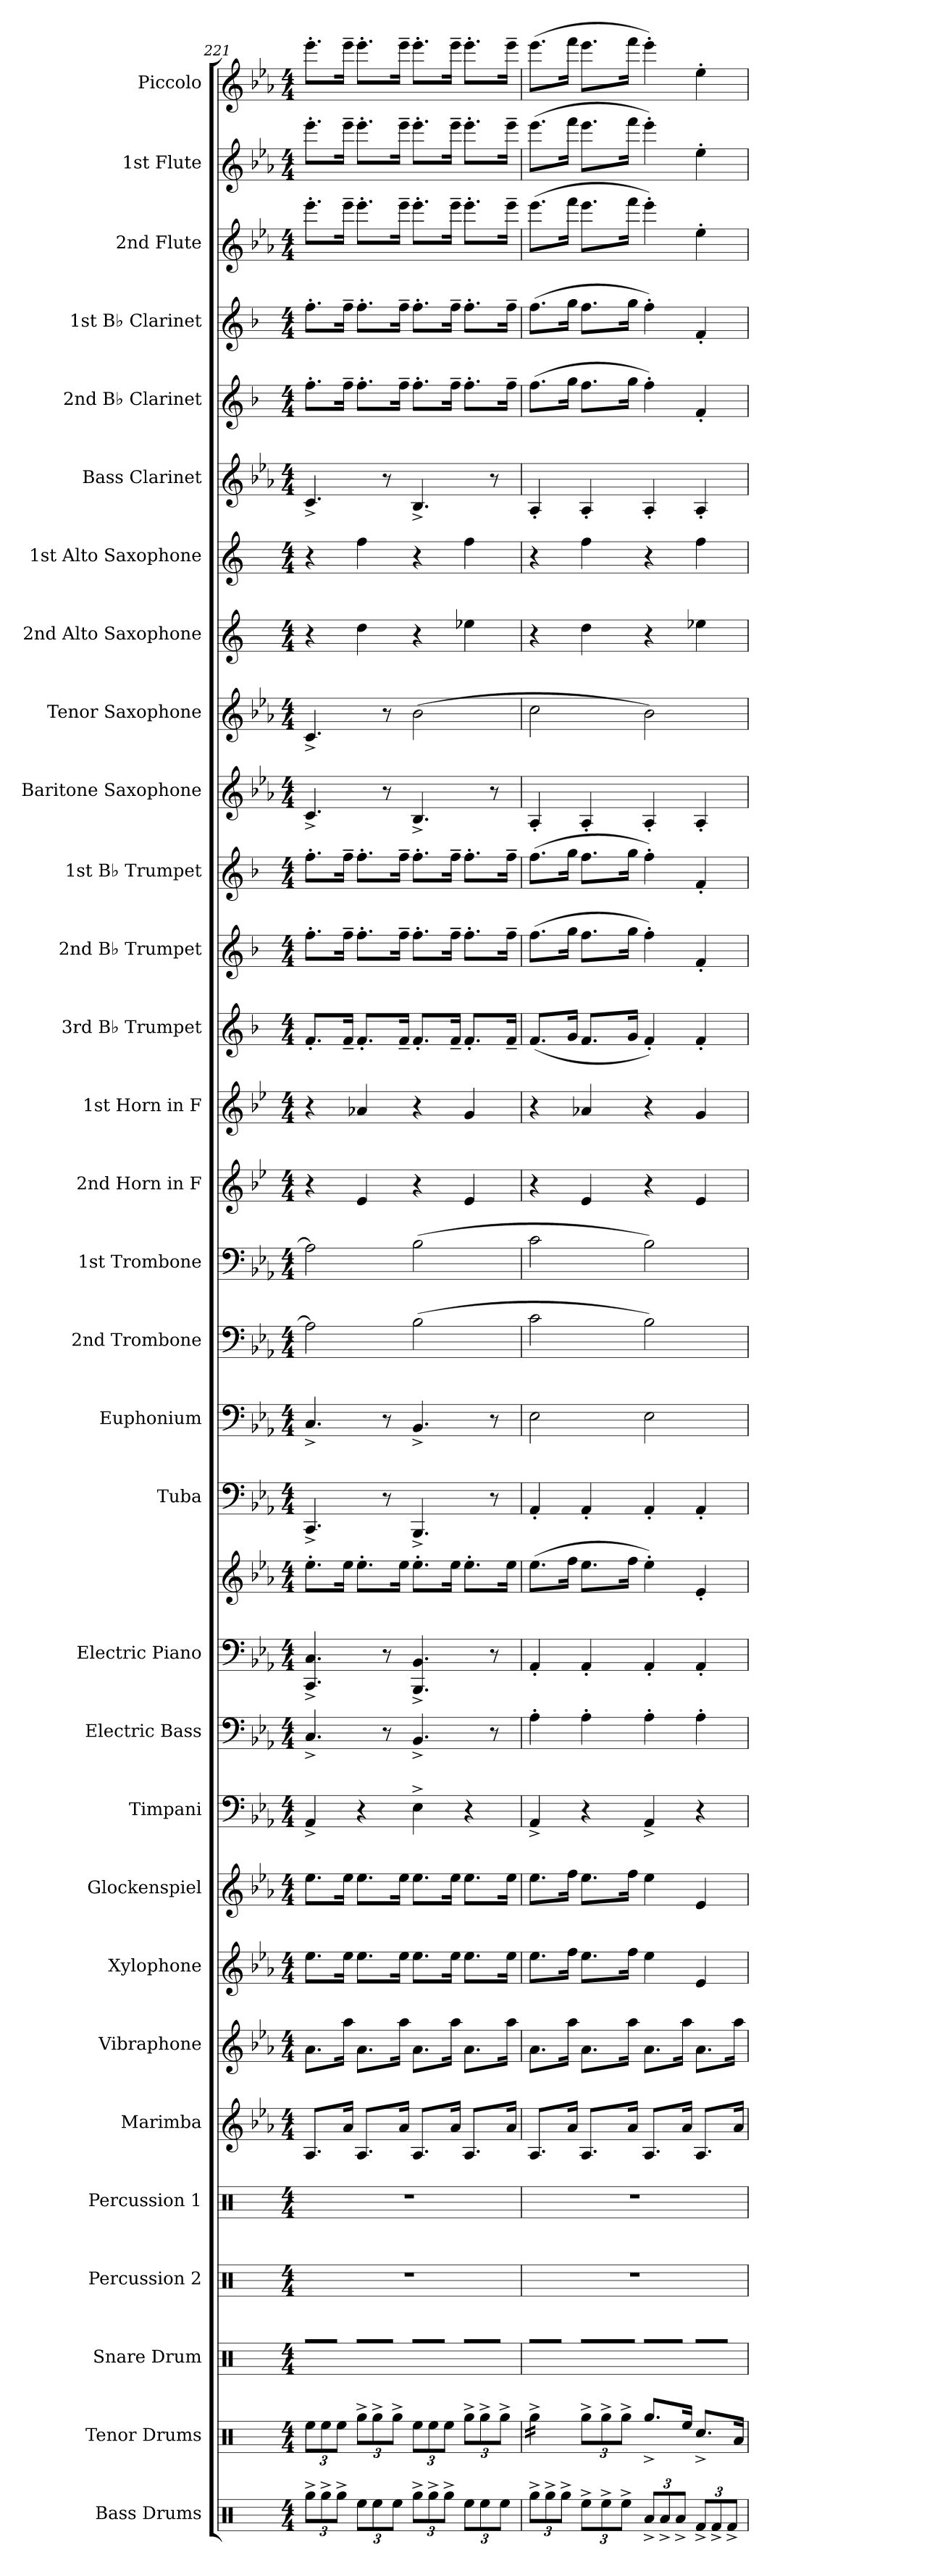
**kern	**kern	**kern	**kern	**kern	**kern	**kern	**kern	**kern	**kern	**kern	**kern	**kern	**kern	**kern	**kern	**kern	**kern	**kern	**kern	**kern	**kern	**kern	**kern	**kern	**kern	**kern	**kern	**kern	**kern	**kern	**kern
*part31	*part30	*part29	*part28	*part27	*part26	*part25	*part24	*part23	*part22	*part21	*part20	*part20	*part19	*part18	*part17	*part16	*part15	*part14	*part13	*part12	*part11	*part10	*part9	*part8	*part7	*part6	*part5	*part4	*part3	*part2	*part1
*staff32	*staff31	*staff30	*staff29	*staff28	*staff27	*staff26	*staff25	*staff24	*staff23	*staff22	*staff21	*staff20	*staff19	*staff18	*staff17	*staff16	*staff15	*staff14	*staff13	*staff12	*staff11	*staff10	*staff9	*staff8	*staff7	*staff6	*staff5	*staff4	*staff3	*staff2	*staff1
*I"Bass Drums	*I"Tenor Drums	*I"Snare Drum	*I"Percussion 2	*I"Percussion 1	*I"Marimba	*I"Vibraphone	*I"Xylophone	*I"Glockenspiel	*I"Timpani	*I"Electric Bass	*I"Electric Piano	*	*I"Tuba	*I"Euphonium	*I"2nd Trombone	*I"1st Trombone	*I"2nd Horn in F	*I"1st Horn in F	*I"3rd B♭ Trumpet	*I"2nd B♭ Trumpet	*I"1st B♭ Trumpet	*I"Baritone Saxophone	*I"Tenor Saxophone	*I"2nd Alto Saxophone	*I"1st Alto Saxophone	*I"Bass Clarinet	*I"2nd B♭ Clarinet	*I"1st B♭ Clarinet	*I"2nd Flute	*I"1st Flute	*I"Piccolo
*I'B.D.	*I'T.D.	*I'S.D.	*I'Perc.	*I'Perc.	*I'Mrm.	*I'Vib.	*I'Xyl.	*I'Glock.	*I'Timp.	*I'El. B.	*I'El. Pno.	*	*I'Tba.	*I'Euph.	*I'Tbn.	*I'Tbn.	*	*	*I'B♭ Tpt.	*I'B♭ Tpt.	*I'B♭ Tpt.	*I'Bar. Sax.	*I'T. Sax.	*I'A. Sax.	*I'A. Sax.	*I'B. Cl.	*I'B♭ Cl.	*I'B♭ Cl.	*I'Fl.	*I'Fl.	*I'Picc.
*clefX	*clefX	*clefX	*clefX	*clefX	*clefG2	*clefG2	*clefG2	*clefG2	*clefF4	*clefF4	*clefF4	*clefG2	*clefF4	*clefF4	*clefF4	*clefF4	*clefG2	*clefG2	*clefG2	*clefG2	*clefG2	*clefG2	*clefG2	*clefG2	*clefG2	*clefG2	*clefG2	*clefG2	*clefG2	*clefG2	*clefG2
*	*	*	*	*	*	*	*ITrd-7c-12	*ITrd-14c-24	*	*ITrd7c12	*	*	*	*	*	*	*ITrd4c7	*ITrd4c7	*ITrd1c2	*ITrd1c2	*ITrd1c2	*ITrd12c21	*ITrd8c14	*ITrd5c9	*ITrd5c9	*ITrd8c14	*ITrd1c2	*ITrd1c2	*	*	*ITrd-7c-12
*k[]	*k[]	*k[]	*k[]	*k[]	*k[b-e-a-]	*k[b-e-a-]	*k[b-e-a-]	*k[b-e-a-]	*k[b-e-a-]	*k[b-e-a-]	*k[b-e-a-]	*k[b-e-a-]	*k[b-e-a-]	*k[b-e-a-]	*k[b-e-a-]	*k[b-e-a-]	*k[b-e-a-]	*k[b-e-a-]	*k[b-e-a-]	*k[b-e-a-]	*k[b-e-a-]	*k[b-e-a-]	*k[b-e-a-]	*k[b-e-a-]	*k[b-e-a-]	*k[b-e-a-]	*k[b-e-a-]	*k[b-e-a-]	*k[b-e-a-]	*k[b-e-a-]	*k[b-e-a-]
*M4/4	*M4/4	*M4/4	*M4/4	*M4/4	*M4/4	*M4/4	*M4/4	*M4/4	*M4/4	*M4/4	*M4/4	*M4/4	*M4/4	*M4/4	*M4/4	*M4/4	*M4/4	*M4/4	*M4/4	*M4/4	*M4/4	*M4/4	*M4/4	*M4/4	*M4/4	*M4/4	*M4/4	*M4/4	*M4/4	*M4/4	*M4/4
*Xbrackettup	*Xbrackettup	*Xbrackettup	*	*	*	*	*	*	*	*	*	*	*	*	*	*	*	*	*	*	*	*	*	*	*	*	*	*	*	*	*
=221	=221	=221	=221	=221	=221	=221	=221	=221	=221	=221	=221	=221	=221	=221	=221	=221	=221	=221	=221	=221	=221	=221	=221	=221	=221	=221	=221	=221	=221	=221	=221
12Rgg^\L	12Ree\L	12R\L	1r	1r	8.A-/L	8.a-\L	8.eee-\L	8.eeee-\L	4AA-^/	4.CC^/	4.CC/^ 4.C/^	8.ee-'\L	4.CC^/	4.C^/	2A-\]	2A-\]	4r	4r	8.e-'/L	8.ee-'\L	8.ee-'\L	4.C^/	4.C^/	4r	4r	4.C^/	8.ee-'\L	8.ee-'\L	8.eee-'\L	8.eee-'\L	8.eeee-'\L
12Rgg^\	12Ree\	12R\	.	.	.	.	.	.	.	.	.	.	.	.	.	.	.	.	.	.	.	.	.	.	.	.	.	.	.	.	.
12Rgg^\J	12Ree\J	12R\J	.	.	.	.	.	.	.	.	.	.	.	.	.	.	.	.	.	.	.	.	.	.	.	.	.	.	.	.	.
.	.	.	.	.	16a-/Jk	16aa-\Jk	16eee-\Jk	16eeee-\Jk	.	.	.	16ee-\Jk	.	.	.	.	.	.	16e-~/Jk	16ee-~\Jk	16ee-~\Jk	.	.	.	.	.	16ee-~\Jk	16ee-~\Jk	16eee-~\Jk	16eee-~\Jk	16eeee-~\Jk
12Ree\L	12Rgg^\L	12R^\L	.	.	8.A-/L	8.a-\L	8.eee-\L	8.eeee-\L	4r	.	.	8.ee-'\L	.	.	.	.	4A-/	4d-X/	8.e-'/L	8.ee-'\L	8.ee-'\L	.	.	4f\	4a-\	.	8.ee-'\L	8.ee-'\L	8.eee-'\L	8.eee-'\L	8.eeee-'\L
12Ree\	12Rgg^\	12R^\	.	.	.	.	.	.	.	.	.	.	.	.	.	.	.	.	.	.	.	.	.	.	.	.	.	.	.	.	.
.	.	.	.	.	.	.	.	.	.	8r	8r	.	8r	8r	.	.	.	.	.	.	.	8r	8r	.	.	8r	.	.	.	.	.
12Ree\J	12Rgg^\J	12R^\J	.	.	.	.	.	.	.	.	.	.	.	.	.	.	.	.	.	.	.	.	.	.	.	.	.	.	.	.	.
.	.	.	.	.	16a-/Jk	16aa-\Jk	16eee-\Jk	16eeee-\Jk	.	.	.	16ee-\Jk	.	.	.	.	.	.	16e-~/Jk	16ee-~\Jk	16ee-~\Jk	.	.	.	.	.	16ee-~\Jk	16ee-~\Jk	16eee-~\Jk	16eee-~\Jk	16eeee-~\Jk
12Rgg^\L	12Ree\L	12R\L	.	.	8.A-/L	8.a-\L	8.eee-\L	8.eeee-\L	4E-^\	4.BBB-^/	4.BBB-/^ 4.BB-/^	8.ee-'\L	4.BBB-^/	4.BB-^/	(2B-\	(2B-\	4r	4r	8.e-'/L	8.ee-'\L	8.ee-'\L	4.BB-^/	(2B-\	4r	4r	4.BB-^/	8.ee-'\L	8.ee-'\L	8.eee-'\L	8.eee-'\L	8.eeee-'\L
12Rgg^\	12Ree\	12R\	.	.	.	.	.	.	.	.	.	.	.	.	.	.	.	.	.	.	.	.	.	.	.	.	.	.	.	.	.
12Rgg^\J	12Ree\J	12R\J	.	.	.	.	.	.	.	.	.	.	.	.	.	.	.	.	.	.	.	.	.	.	.	.	.	.	.	.	.
.	.	.	.	.	16a-/Jk	16aa-\Jk	16eee-\Jk	16eeee-\Jk	.	.	.	16ee-\Jk	.	.	.	.	.	.	16e-~/Jk	16ee-~\Jk	16ee-~\Jk	.	.	.	.	.	16ee-~\Jk	16ee-~\Jk	16eee-~\Jk	16eee-~\Jk	16eeee-~\Jk
12Ree\L	12Rgg^\L	12R^\L	.	.	8.A-/L	8.a-\L	8.eee-\L	8.eeee-\L	4r	.	.	8.ee-'\L	.	.	.	.	4A-/	4c/	8.e-'/L	8.ee-'\L	8.ee-'\L	.	.	4g-X\	4a-\	.	8.ee-'\L	8.ee-'\L	8.eee-'\L	8.eee-'\L	8.eeee-'\L
12Ree\	12Rgg^\	12R^\	.	.	.	.	.	.	.	.	.	.	.	.	.	.	.	.	.	.	.	.	.	.	.	.	.	.	.	.	.
.	.	.	.	.	.	.	.	.	.	8r	8r	.	8r	8r	.	.	.	.	.	.	.	8r	.	.	.	8r	.	.	.	.	.
12Ree\J	12Rgg^\J	12R^\J	.	.	.	.	.	.	.	.	.	.	.	.	.	.	.	.	.	.	.	.	.	.	.	.	.	.	.	.	.
.	.	.	.	.	16a-/Jk	16aa-\Jk	16eee-\Jk	16eeee-\Jk	.	.	.	16ee-\Jk	.	.	.	.	.	.	16e-~/Jk	16ee-~\Jk	16ee-~\Jk	.	.	.	.	.	16ee-~\Jk	16ee-~\Jk	16eee-~\Jk	16eee-~\Jk	16eeee-~\Jk
=222	=222	=222	=222	=222	=222	=222	=222	=222	=222	=222	=222	=222	=222	=222	=222	=222	=222	=222	=222	=222	=222	=222	=222	=222	=222	=222	=222	=222	=222	=222	=222
*	*tremolo	*	*	*	*	*	*	*	*	*	*	*	*	*	*	*	*	*	*	*	*	*	*	*	*	*	*	*	*	*	*
12Rgg^\L	24Rgg^\LL	12R\L	1r	1r	8.A-/L	8.a-\L	8.eee-\L	8.eeee-\L	4AA-^/	4AA-'\	4AA-'/	(8.ee-\L	4AA-'/	2E-\	2c\	2c\	4r	4r	(8.e-/L	(8.ee-\L	(8.ee-\L	4AA-'/	2c\	4r	4r	4AA-'/	(8.ee-\L	(8.ee-\L	(8.eee-\L	(8.eee-\L	(8.eeee-\L
.	24Rgg^\	.	.	.	.	.	.	.	.	.	.	.	.	.	.	.	.	.	.	.	.	.	.	.	.	.	.	.	.	.	.
12Rgg^\	24Rgg^\	12R\	.	.	.	.	.	.	.	.	.	.	.	.	.	.	.	.	.	.	.	.	.	.	.	.	.	.	.	.	.
.	24Rgg^\	.	.	.	.	.	.	.	.	.	.	.	.	.	.	.	.	.	.	.	.	.	.	.	.	.	.	.	.	.	.
12Rgg^\J	24Rgg^\	12R\J	.	.	.	.	.	.	.	.	.	.	.	.	.	.	.	.	.	.	.	.	.	.	.	.	.	.	.	.	.
.	.	.	.	.	16a-/Jk	16aa-\Jk	16fff\Jk	16ffff\Jk	.	.	.	16ff\Jk	.	.	.	.	.	.	16f/Jk	16ff\Jk	16ff\Jk	.	.	.	.	.	16ff\Jk	16ff\Jk	16fff\Jk	16fff\Jk	16ffff\Jk
.	24Rgg^\JJ	.	.	.	.	.	.	.	.	.	.	.	.	.	.	.	.	.	.	.	.	.	.	.	.	.	.	.	.	.	.
*	*Xtremolo	*	*	*	*	*	*	*	*	*	*	*	*	*	*	*	*	*	*	*	*	*	*	*	*	*	*	*	*	*	*
*	*	*tremolo	*	*	*	*	*	*	*	*	*	*	*	*	*	*	*	*	*	*	*	*	*	*	*	*	*	*	*	*	*
12Ree^\L	12Rgg^\L	24R^\LL	.	.	8.A-/L	8.a-\L	8.eee-\L	8.eeee-\L	4r	4AA-'\	4AA-'/	8.ee-\L	4AA-'/	.	.	.	4A-/	4d-X/	8.e-/L	8.ee-\L	8.ee-\L	4AA-'/	.	4f\	4a-\	4AA-'/	8.ee-\L	8.ee-\L	8.eee-\L	8.eee-\L	8.eeee-\L
.	.	24R^\	.	.	.	.	.	.	.	.	.	.	.	.	.	.	.	.	.	.	.	.	.	.	.	.	.	.	.	.	.
12Ree^\	12Rgg^\	24R^\	.	.	.	.	.	.	.	.	.	.	.	.	.	.	.	.	.	.	.	.	.	.	.	.	.	.	.	.	.
.	.	24R^\	.	.	.	.	.	.	.	.	.	.	.	.	.	.	.	.	.	.	.	.	.	.	.	.	.	.	.	.	.
12Ree^\J	12Rgg^\J	24R^\	.	.	.	.	.	.	.	.	.	.	.	.	.	.	.	.	.	.	.	.	.	.	.	.	.	.	.	.	.
.	.	.	.	.	16a-/Jk	16aa-\Jk	16fff\Jk	16ffff\Jk	.	.	.	16ff\Jk	.	.	.	.	.	.	16f/Jk	16ff\Jk	16ff\Jk	.	.	.	.	.	16ff\Jk	16ff\Jk	16fff\Jk	16fff\Jk	16ffff\Jk
.	.	24R^\JJ	.	.	.	.	.	.	.	.	.	.	.	.	.	.	.	.	.	.	.	.	.	.	.	.	.	.	.	.	.
*	*	*Xtremolo	*	*	*	*	*	*	*	*	*	*	*	*	*	*	*	*	*	*	*	*	*	*	*	*	*	*	*	*	*
12Ra^/L	8.Rgg^/L	8.R^^/L	.	.	8.A-/L	8.a-\L	4eee-\	4eeee-\	4AA-^/	4AA-'\	4AA-'/	4ee-'\)	4AA-'/	2E-\	2B-\)	2B-\)	4r	4r	4e-'/)	4ee-'\)	4ee-'\)	4AA-'/	2B-\)	4r	4r	4AA-'/	4ee-'\)	4ee-'\)	4eee-'\)	4eee-'\)	4eeee-'\)
12Ra^/	.	.	.	.	.	.	.	.	.	.	.	.	.	.	.	.	.	.	.	.	.	.	.	.	.	.	.	.	.	.	.
12Ra^/J	.	.	.	.	.	.	.	.	.	.	.	.	.	.	.	.	.	.	.	.	.	.	.	.	.	.	.	.	.	.	.
.	16Ree/Jk	16R/Jk	.	.	16a-/Jk	16aa-\Jk	.	.	.	.	.	.	.	.	.	.	.	.	.	.	.	.	.	.	.	.	.	.	.	.	.
12Rf^/L	8.Rcc^/L	12R^\L	.	.	8.A-/L	8.a-\L	4ee-/	4eee-/	4r	4AA-'\	4AA-'/	4e-'/	4AA-'/	.	.	.	4A-/	4c/	4e-'/	4e-'/	4e-'/	4AA-'/	.	4g-X\	4a-\	4AA-'/	4e-'/	4e-'/	4ee-'\	4ee-'\	4eee-'\
12Rf^/	.	12R\	.	.	.	.	.	.	.	.	.	.	.	.	.	.	.	.	.	.	.	.	.	.	.	.	.	.	.	.	.
12Rf^/J	.	12R\J	.	.	.	.	.	.	.	.	.	.	.	.	.	.	.	.	.	.	.	.	.	.	.	.	.	.	.	.	.
.	16Ra/Jk	.	.	.	16a-/Jk	16aa-\Jk	.	.	.	.	.	.	.	.	.	.	.	.	.	.	.	.	.	.	.	.	.	.	.	.	.
=	=	=	=	=	=	=	=	=	=	=	=	=	=	=	=	=	=	=	=	=	=	=	=	=	=	=	=	=	=	=	=
*-	*-	*-	*-	*-	*-	*-	*-	*-	*-	*-	*-	*-	*-	*-	*-	*-	*-	*-	*-	*-	*-	*-	*-	*-	*-	*-	*-	*-	*-	*-	*-
